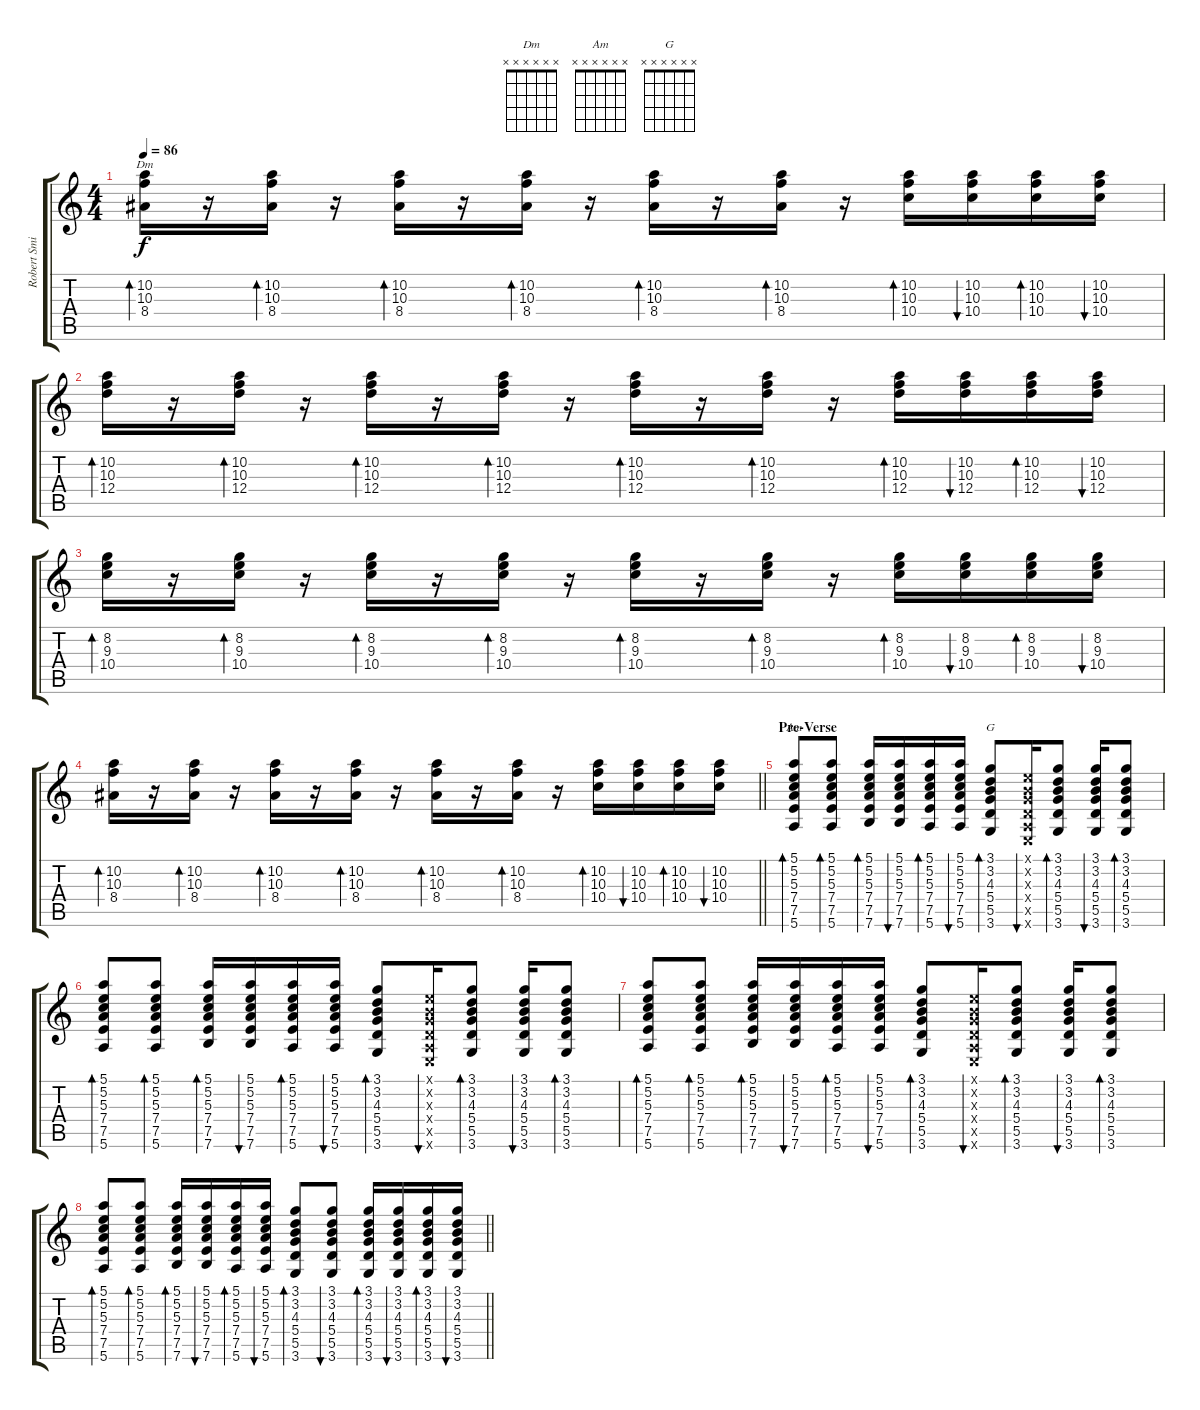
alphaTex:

\track ("Robert Smith 1" "Robert Smi") {instrument electricguitarclean}
\staff {score tabs}
\tuning (E4 B3 G3 D3 A2 E2) {hide}
\chord ("Dm" x x x x x x)
\chord ("Am" x x x x x x)
\chord ("G" x x x x x x)
\ts (4 4)
\tempo 86
\clef g2
\ks c
(10.2 10.3 8.4).16{bd 30 ch "Dm" dy f} r.16 (10.2 10.3 8.4).16{bd 30} r.16 (10.2 10.3 8.4).16{bd 30} r.16 (10.2 10.3 8.4).16{bd 30} r.16 (10.2 10.3 8.4).16{bd 30} r.16 (10.2 10.3 8.4).16{bd 30} r.16 (10.2 10.3 10.4).16{bd 30} (10.2 10.3 10.4).16{bu 30} (10.2 10.3 10.4).16{bd 30} (10.2 10.3 10.4).16{bu 30} |
(10.2 10.3 12.4).16{bd 30} r.16 (10.2 10.3 12.4).16{bd 30} r.16 (10.2 10.3 12.4).16{bd 30} r.16 (10.2 10.3 12.4).16{bd 30} r.16 (10.2 10.3 12.4).16{bd 30} r.16 (10.2 10.3 12.4).16{bd 30} r.16 (10.2 10.3 12.4).16{bd 30} (10.2 10.3 12.4).16{bu 30} (10.2 10.3 12.4).16{bd 30} (10.2 10.3 12.4).16{bu 30} |
(8.2 9.3 10.4).16{bd 30} r.16 (8.2 9.3 10.4).16{bd 30} r.16 (8.2 9.3 10.4).16{bd 30} r.16 (8.2 9.3 10.4).16{bd 30} r.16 (8.2 9.3 10.4).16{bd 30} r.16 (8.2 9.3 10.4).16{bd 30} r.16 (8.2 9.3 10.4).16{bd 30} (8.2 9.3 10.4).16{bu 30} (8.2 9.3 10.4).16{bd 30} (8.2 9.3 10.4).16{bu 30} |
\barLineRight lightlight
(10.2 10.3 8.4).16{bd 30} r.16 (10.2 10.3 8.4).16{bd 30} r.16 (10.2 10.3 8.4).16{bd 30} r.16 (10.2 10.3 8.4).16{bd 30} r.16 (10.2 10.3 8.4).16{bd 30} r.16 (10.2 10.3 8.4).16{bd 30} r.16 (10.2 10.3 10.4).16{bd 30 instrument electricguitarclean} (10.2 10.3 10.4).16{bu 30} (10.2 10.3 10.4).16{bd 30} (10.2 10.3 10.4).16{bu 30} |
\section ("" "Pre-Verse")
(5.1 5.2 5.3 7.4 7.5 5.6).8{bd 30 ch "Am"} (5.1 5.2 5.3 7.4 7.5 5.6).8{bd 30} (5.1 5.2 5.3 7.4 7.5 7.6).16{bd 30} (5.1 5.2 5.3 7.4 7.5 7.6).16{bu 30} (5.1 5.2 5.3 7.4 7.5 5.6).16{bd 30} (5.1 5.2 5.3 7.4 7.5 5.6).16{bu 30} (3.1 3.2 4.3 5.4 5.5 3.6).8{bd 30 ch "G"} (0.1{x} 0.2{x} 0.3{x} 0.4{x} 0.5{x} 0.6{x}).16{bu 30} (3.1 3.2 4.3 5.4 5.5 3.6).8{bd 30} (3.1 3.2 4.3 5.4 5.5 3.6).16{bu 30} (3.1 3.2 4.3 5.4 5.5 3.6).8{bd 30} |
(5.1 5.2 5.3 7.4 7.5 5.6).8{bd 30} (5.1 5.2 5.3 7.4 7.5 5.6).8{bd 30} (5.1 5.2 5.3 7.4 7.5 7.6).16{bd 30} (5.1 5.2 5.3 7.4 7.5 7.6).16{bu 30} (5.1 5.2 5.3 7.4 7.5 5.6).16{bd 30} (5.1 5.2 5.3 7.4 7.5 5.6).16{bu 30} (3.1 3.2 4.3 5.4 5.5 3.6).8{bd 30} (0.1{x} 0.2{x} 0.3{x} 0.4{x} 0.5{x} 0.6{x}).16{bu 30} (3.1 3.2 4.3 5.4 5.5 3.6).8{bd 30} (3.1 3.2 4.3 5.4 5.5 3.6).16{bu 30} (3.1 3.2 4.3 5.4 5.5 3.6).8{bd 30} |
(5.1 5.2 5.3 7.4 7.5 5.6).8{bd 30} (5.1 5.2 5.3 7.4 7.5 5.6).8{bd 30} (5.1 5.2 5.3 7.4 7.5 7.6).16{bd 30} (5.1 5.2 5.3 7.4 7.5 7.6).16{bu 30} (5.1 5.2 5.3 7.4 7.5 5.6).16{bd 30} (5.1 5.2 5.3 7.4 7.5 5.6).16{bu 30} (3.1 3.2 4.3 5.4 5.5 3.6).8{bd 30} (0.1{x} 0.2{x} 0.3{x} 0.4{x} 0.5{x} 0.6{x}).16{bu 30} (3.1 3.2 4.3 5.4 5.5 3.6).8{bd 30} (3.1 3.2 4.3 5.4 5.5 3.6).16{bu 30} (3.1 3.2 4.3 5.4 5.5 3.6).8{bd 30} |
\barLineRight lightlight
(5.1 5.2 5.3 7.4 7.5 5.6).8{bd 30} (5.1 5.2 5.3 7.4 7.5 5.6).8{bd 30} (5.1 5.2 5.3 7.4 7.5 7.6).16{bd 30} (5.1 5.2 5.3 7.4 7.5 7.6).16{bu 30} (5.1 5.2 5.3 7.4 7.5 5.6).16{bd 30} (5.1 5.2 5.3 7.4 7.5 5.6).16{bu 30} (3.1 3.2 4.3 5.4 5.5 3.6).8{bd 30} (3.1 3.2 4.3 5.4 5.5 3.6).8{bu 30} (3.1 3.2 4.3 5.4 5.5 3.6).16{bd 30} (3.1 3.2 4.3 5.4 5.5 3.6).16{bu 30} (3.1 3.2 4.3 5.4 5.5 3.6).16{bd 30} (3.1 3.2 4.3 5.4 5.5 3.6).16{bu 30}
